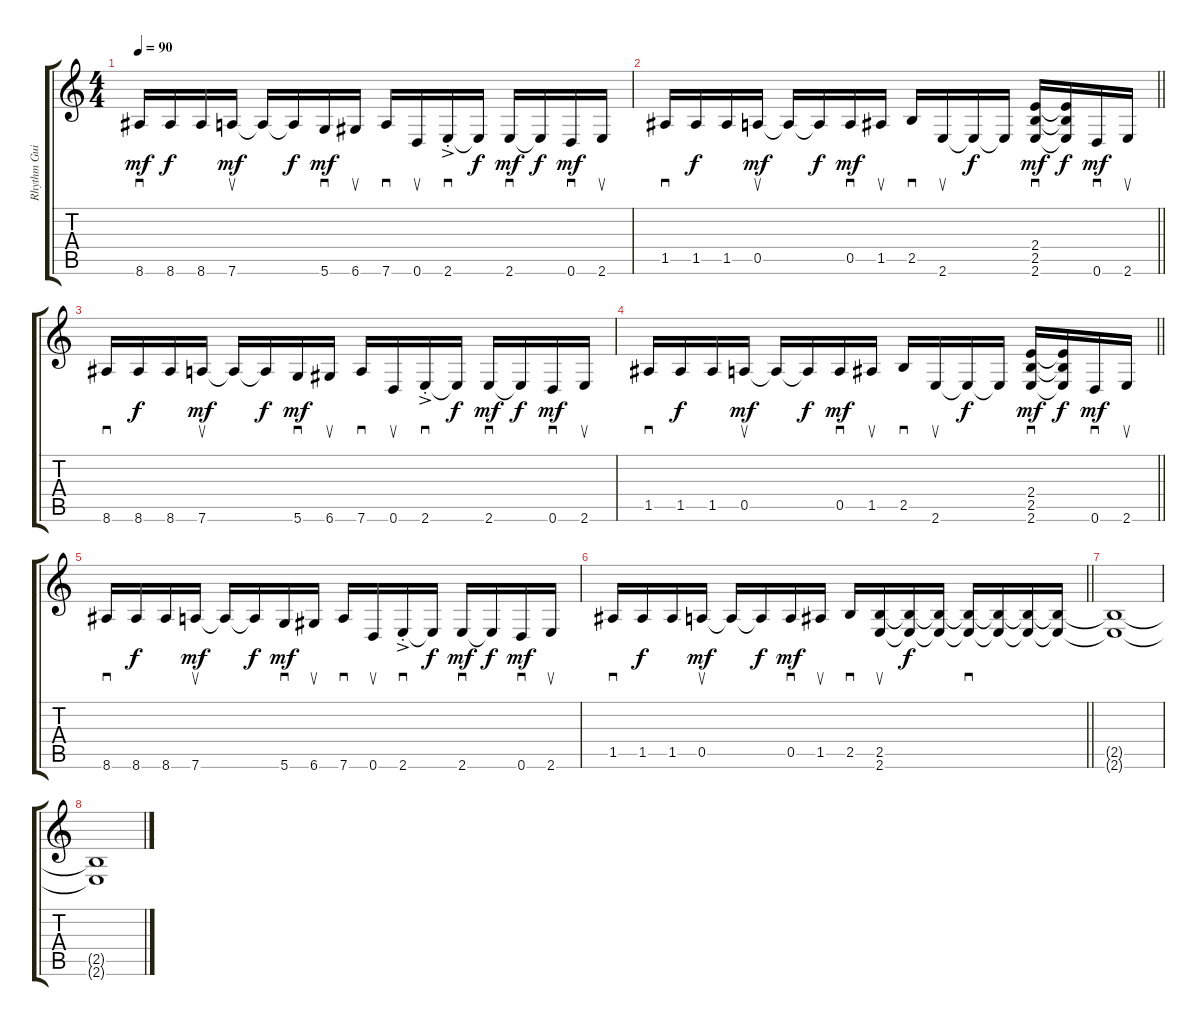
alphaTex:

\track ("Rhythm Guitar" "Rhythm Gui") {instrument distortionguitar}
\staff {score tabs}
\tuning (E4 B3 G3 D3 A2 D2) {hide}
\ts (4 4)
\tempo 90
\clef g2
\ks c
8.6.16{sd dy mf} 8.6.16{dy f} 8.6.16 7.6.16{su dy mf} 7.6{t}.16 7.6{t}.16{dy f} 5.6.16{sd dy mf} 6.6.16{su} 7.6.16{sd} 0.6.16{su} 2.6{ac st}.16{sd} 2.6{t}.16{dy f} 2.6.16{sd dy mf} 2.6{t}.16{dy f} 0.6.16{sd dy mf} 2.6.16{su} |
\barLineRight lightlight
1.5.16{sd} 1.5.16{dy f} 1.5.16 0.5.16{su dy mf} 0.5{t}.16 0.5{t}.16{dy f} 0.5.16{sd dy mf} 1.5.16{su} 2.5.16{sd} 2.6.16{su} 2.6{t}.16{dy f} 2.6{t}.16 (2.4 2.5 2.6).16{sd dy mf} (2.4{t} 2.5{t} 2.6{t}).16{dy f} 0.6.16{sd dy mf} 2.6.16{su} |
8.6.16{sd} 8.6.16{dy f} 8.6.16 7.6.16{su dy mf} 7.6{t}.16 7.6{t}.16{dy f} 5.6.16{sd dy mf} 6.6.16{su} 7.6.16{sd} 0.6.16{su} 2.6{ac st}.16{sd} 2.6{t}.16{dy f} 2.6.16{sd dy mf} 2.6{t}.16{dy f} 0.6.16{sd dy mf} 2.6.16{su} |
\barLineRight lightlight
1.5.16{sd} 1.5.16{dy f} 1.5.16 0.5.16{su dy mf} 0.5{t}.16 0.5{t}.16{dy f} 0.5.16{sd dy mf} 1.5.16{su} 2.5.16{sd} 2.6.16{su} 2.6{t}.16{dy f} 2.6{t}.16 (2.4 2.5 2.6).16{sd dy mf} (2.4{t} 2.5{t} 2.6{t}).16{dy f} 0.6.16{sd dy mf} 2.6.16{su} |
8.6.16{sd} 8.6.16{dy f} 8.6.16 7.6.16{su dy mf} 7.6{t}.16 7.6{t}.16{dy f} 5.6.16{sd dy mf} 6.6.16{su} 7.6.16{sd} 0.6.16{su} 2.6{ac st}.16{sd} 2.6{t}.16{dy f} 2.6.16{sd dy mf} 2.6{t}.16{dy f} 0.6.16{sd dy mf} 2.6.16{su} |
\barLineRight lightlight
1.5.16{sd} 1.5.16{dy f} 1.5.16 0.5.16{su dy mf} 0.5{t}.16 0.5{t}.16{dy f} 0.5.16{sd dy mf} 1.5.16{su} 2.5.16{sd} (2.5 2.6).16{su} (2.5{t} 2.6{t}).16{dy f} (2.5{t} 2.6{t}).16 (2.5{t} 2.6{t}).16{sd} (2.5{t} 2.6{t}).16 (2.5{t} 2.6{t}).16 (2.5{t} 2.6{t}).16 |
(2.5{t} 2.6{t}).1 |
(2.5{t} 2.6{t}).1
